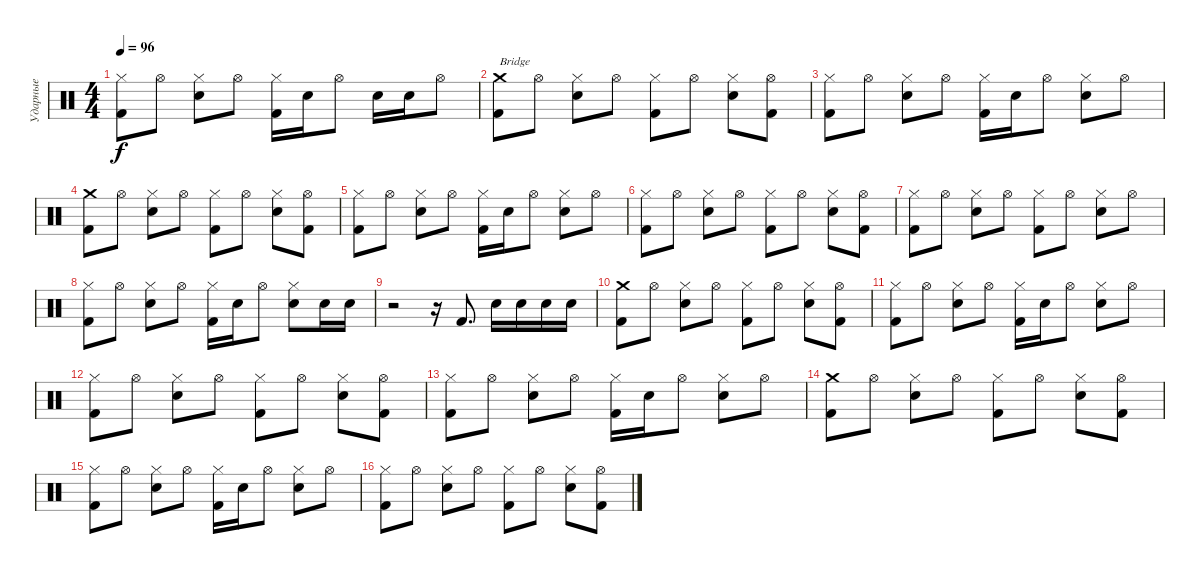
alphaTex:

\track ("Ударные" "Ударные") {instrument percussion}
\staff {score}
\articulation defaults
\ts (4 4)
\tempo 96
\clef neutral
\ks c
("Hi-Hat (closed)" "Kick (hit) 2").8{dy f} "Hi-Hat (open)".8 ("Hi-Hat (closed)" "Snare (hit) 2").8 "Hi-Hat (open)".8 ("Hi-Hat (closed)" "Kick (hit) 2").16 "Snare (hit) 2".16 "Hi-Hat (open)".8 "Snare (hit) 2".16 "Snare (hit) 2".16 "Hi-Hat (open)".8 |
("Crash medium (hit)" "Kick (hit) 2").8{txt "Bridge"} "Hi-Hat (open)".8 ("Hi-Hat (closed)" "Snare (hit) 2").8 "Hi-Hat (open)".8 ("Hi-Hat (closed)" "Kick (hit) 2").8 "Hi-Hat (open)".8 ("Hi-Hat (closed)" "Snare (hit) 2").8 ("Hi-Hat (open)" "Kick (hit) 2").8 |
("Hi-Hat (closed)" "Kick (hit) 2").8 "Hi-Hat (open)".8 ("Hi-Hat (closed)" "Snare (hit) 2").8 "Hi-Hat (open)".8 ("Hi-Hat (closed)" "Kick (hit) 2").16 "Snare (hit) 2".16 "Hi-Hat (open)".8 ("Hi-Hat (closed)" "Snare (hit) 2").8 "Hi-Hat (open)".8 |
("Crash medium (hit)" "Kick (hit) 2").8 "Hi-Hat (open)".8 ("Hi-Hat (closed)" "Snare (hit) 2").8 "Hi-Hat (open)".8 ("Hi-Hat (closed)" "Kick (hit) 2").8 "Hi-Hat (open)".8 ("Hi-Hat (closed)" "Snare (hit) 2").8 ("Hi-Hat (open)" "Kick (hit) 2").8 |
("Hi-Hat (closed)" "Kick (hit) 2").8 "Hi-Hat (open)".8 ("Hi-Hat (closed)" "Snare (hit) 2").8 "Hi-Hat (open)".8 ("Hi-Hat (closed)" "Kick (hit) 2").16 "Snare (hit) 2".16 "Hi-Hat (open)".8 ("Hi-Hat (closed)" "Snare (hit) 2").8 "Hi-Hat (open)".8 |
("Hi-Hat (closed)" "Kick (hit) 2").8 "Hi-Hat (open)".8 ("Hi-Hat (closed)" "Snare (hit) 2").8 "Hi-Hat (open)".8 ("Hi-Hat (closed)" "Kick (hit) 2").8 "Hi-Hat (open)".8 ("Hi-Hat (closed)" "Snare (hit) 2").8 ("Hi-Hat (open)" "Kick (hit) 2").8 |
("Hi-Hat (closed)" "Kick (hit) 2").8 "Hi-Hat (open)".8 ("Hi-Hat (closed)" "Snare (hit) 2").8 "Hi-Hat (open)".8 ("Hi-Hat (closed)" "Kick (hit) 2").8 "Hi-Hat (open)".8 ("Hi-Hat (closed)" "Snare (hit) 2").8 "Hi-Hat (open)".8 |
("Hi-Hat (closed)" "Kick (hit) 2").8 "Hi-Hat (open)".8 ("Hi-Hat (closed)" "Snare (hit) 2").8 "Hi-Hat (open)".8 ("Hi-Hat (closed)" "Kick (hit) 2").16 "Snare (hit) 2".16 "Hi-Hat (open)".8 ("Hi-Hat (closed)" "Snare (hit) 2").8 "Snare (hit) 2".16 "Snare (hit) 2".16 |
r.2 r.16 "Kick (hit) 2".8{d} "Snare (hit) 2".16 "Snare (hit) 2".16 "Snare (hit) 2".16 "Snare (hit) 2".16 |
("Crash medium (hit)" "Kick (hit) 2").8 "Hi-Hat (open)".8 ("Hi-Hat (closed)" "Snare (hit) 2").8 "Hi-Hat (open)".8 ("Hi-Hat (closed)" "Kick (hit) 2").8 "Hi-Hat (open)".8 ("Hi-Hat (closed)" "Snare (hit) 2").8 ("Hi-Hat (open)" "Kick (hit) 2").8 |
("Hi-Hat (closed)" "Kick (hit) 2").8 "Hi-Hat (open)".8 ("Hi-Hat (closed)" "Snare (hit) 2").8 "Hi-Hat (open)".8 ("Hi-Hat (closed)" "Kick (hit) 2").16 "Snare (hit) 2".16 "Hi-Hat (open)".8 ("Hi-Hat (closed)" "Snare (hit) 2").8 "Hi-Hat (open)".8 |
("Hi-Hat (closed)" "Kick (hit) 2").8 "Hi-Hat (open)".8 ("Hi-Hat (closed)" "Snare (hit) 2").8 "Hi-Hat (open)".8 ("Hi-Hat (closed)" "Kick (hit) 2").8 "Hi-Hat (open)".8 ("Hi-Hat (closed)" "Snare (hit) 2").8 ("Hi-Hat (open)" "Kick (hit) 2").8 |
("Hi-Hat (closed)" "Kick (hit) 2").8 "Hi-Hat (open)".8 ("Hi-Hat (closed)" "Snare (hit) 2").8 "Hi-Hat (open)".8 ("Hi-Hat (closed)" "Kick (hit) 2").16 "Snare (hit) 2".16 "Hi-Hat (open)".8 ("Hi-Hat (closed)" "Snare (hit) 2").8 "Hi-Hat (open)".8 |
("Crash medium (hit)" "Kick (hit) 2").8 "Hi-Hat (open)".8 ("Hi-Hat (closed)" "Snare (hit) 2").8 "Hi-Hat (open)".8 ("Hi-Hat (closed)" "Kick (hit) 2").8 "Hi-Hat (open)".8 ("Hi-Hat (closed)" "Snare (hit) 2").8 ("Hi-Hat (open)" "Kick (hit) 2").8 |
("Hi-Hat (closed)" "Kick (hit) 2").8 "Hi-Hat (open)".8 ("Hi-Hat (closed)" "Snare (hit) 2").8 "Hi-Hat (open)".8 ("Hi-Hat (closed)" "Kick (hit) 2").16 "Snare (hit) 2".16 "Hi-Hat (open)".8 ("Hi-Hat (closed)" "Snare (hit) 2").8 "Hi-Hat (open)".8 |
("Hi-Hat (closed)" "Kick (hit) 2").8 "Hi-Hat (open)".8 ("Hi-Hat (closed)" "Snare (hit) 2").8 "Hi-Hat (open)".8 ("Hi-Hat (closed)" "Kick (hit) 2").8 "Hi-Hat (open)".8 ("Hi-Hat (closed)" "Snare (hit) 2").8 ("Hi-Hat (open)" "Kick (hit) 2").8
